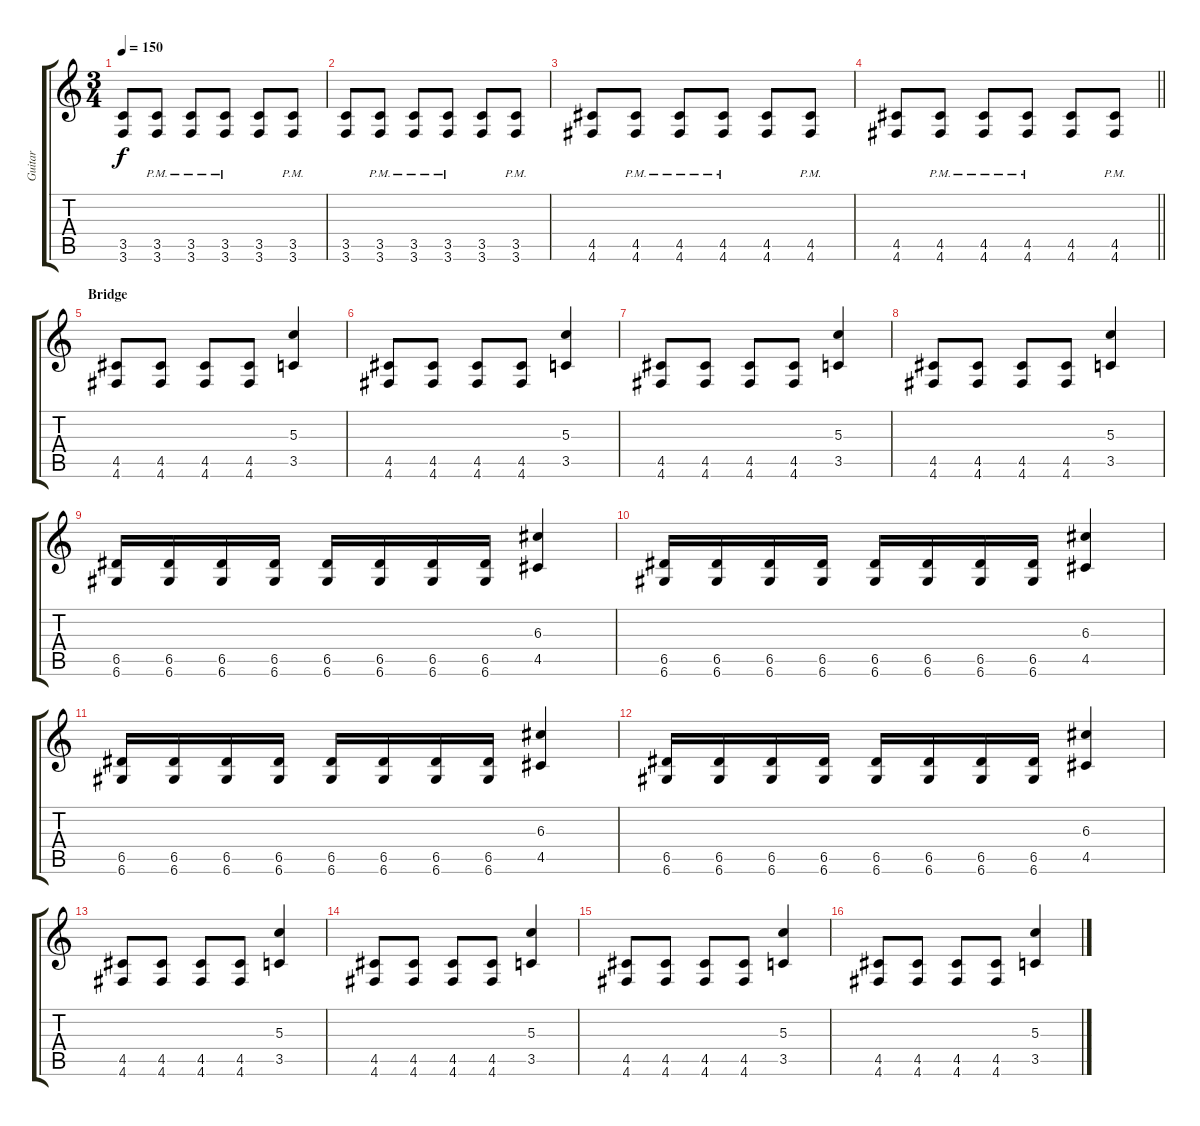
\track ("Guitar" "Guitar") {instrument distortionguitar}
\staff {score tabs}
\tuning (E4 B3 G3 D3 A2 D2) {hide}
\ts (3 4)
\tempo 150
\clef g2
\ks c
(3.5 3.6).8{dy f} (3.5{pm} 3.6{pm}).8 (3.5{pm} 3.6{pm}).8 (3.5{pm} 3.6{pm}).8 (3.5 3.6).8 (3.5{pm} 3.6{pm}).8 |
(3.5 3.6).8 (3.5{pm} 3.6{pm}).8 (3.5{pm} 3.6{pm}).8 (3.5{pm} 3.6{pm}).8 (3.5 3.6).8 (3.5{pm} 3.6{pm}).8 |
(4.5 4.6).8 (4.5{pm} 4.6{pm}).8 (4.5{pm} 4.6{pm}).8 (4.5{pm} 4.6{pm}).8 (4.5 4.6).8 (4.5{pm} 4.6{pm}).8 |
\barLineRight lightlight
(4.5 4.6).8 (4.5{pm} 4.6{pm}).8 (4.5{pm} 4.6{pm}).8 (4.5{pm} 4.6{pm}).8 (4.5 4.6).8 (4.5{pm} 4.6{pm}).8 |
\section ("" "Bridge")
(4.5 4.6).8 (4.5 4.6).8 (4.5 4.6).8 (4.5 4.6).8 (5.3 3.5).4 |
(4.5 4.6).8 (4.5 4.6).8 (4.5 4.6).8 (4.5 4.6).8 (5.3 3.5).4 |
(4.5 4.6).8 (4.5 4.6).8 (4.5 4.6).8 (4.5 4.6).8 (5.3 3.5).4 |
(4.5 4.6).8 (4.5 4.6).8 (4.5 4.6).8 (4.5 4.6).8 (5.3 3.5).4 |
(6.5 6.6).16 (6.5 6.6).16 (6.5 6.6).16 (6.5 6.6).16 (6.5 6.6).16 (6.5 6.6).16 (6.5 6.6).16 (6.5 6.6).16 (6.3 4.5).4 |
(6.5 6.6).16 (6.5 6.6).16 (6.5 6.6).16 (6.5 6.6).16 (6.5 6.6).16 (6.5 6.6).16 (6.5 6.6).16 (6.5 6.6).16 (6.3 4.5).4 |
(6.5 6.6).16 (6.5 6.6).16 (6.5 6.6).16 (6.5 6.6).16 (6.5 6.6).16 (6.5 6.6).16 (6.5 6.6).16 (6.5 6.6).16 (6.3 4.5).4 |
(6.5 6.6).16 (6.5 6.6).16 (6.5 6.6).16 (6.5 6.6).16 (6.5 6.6).16 (6.5 6.6).16 (6.5 6.6).16 (6.5 6.6).16 (6.3 4.5).4 |
(4.5 4.6).8 (4.5 4.6).8 (4.5 4.6).8 (4.5 4.6).8 (5.3 3.5).4 |
(4.5 4.6).8 (4.5 4.6).8 (4.5 4.6).8 (4.5 4.6).8 (5.3 3.5).4 |
(4.5 4.6).8 (4.5 4.6).8 (4.5 4.6).8 (4.5 4.6).8 (5.3 3.5).4 |
(4.5 4.6).8 (4.5 4.6).8 (4.5 4.6).8 (4.5 4.6).8 (5.3 3.5).4
